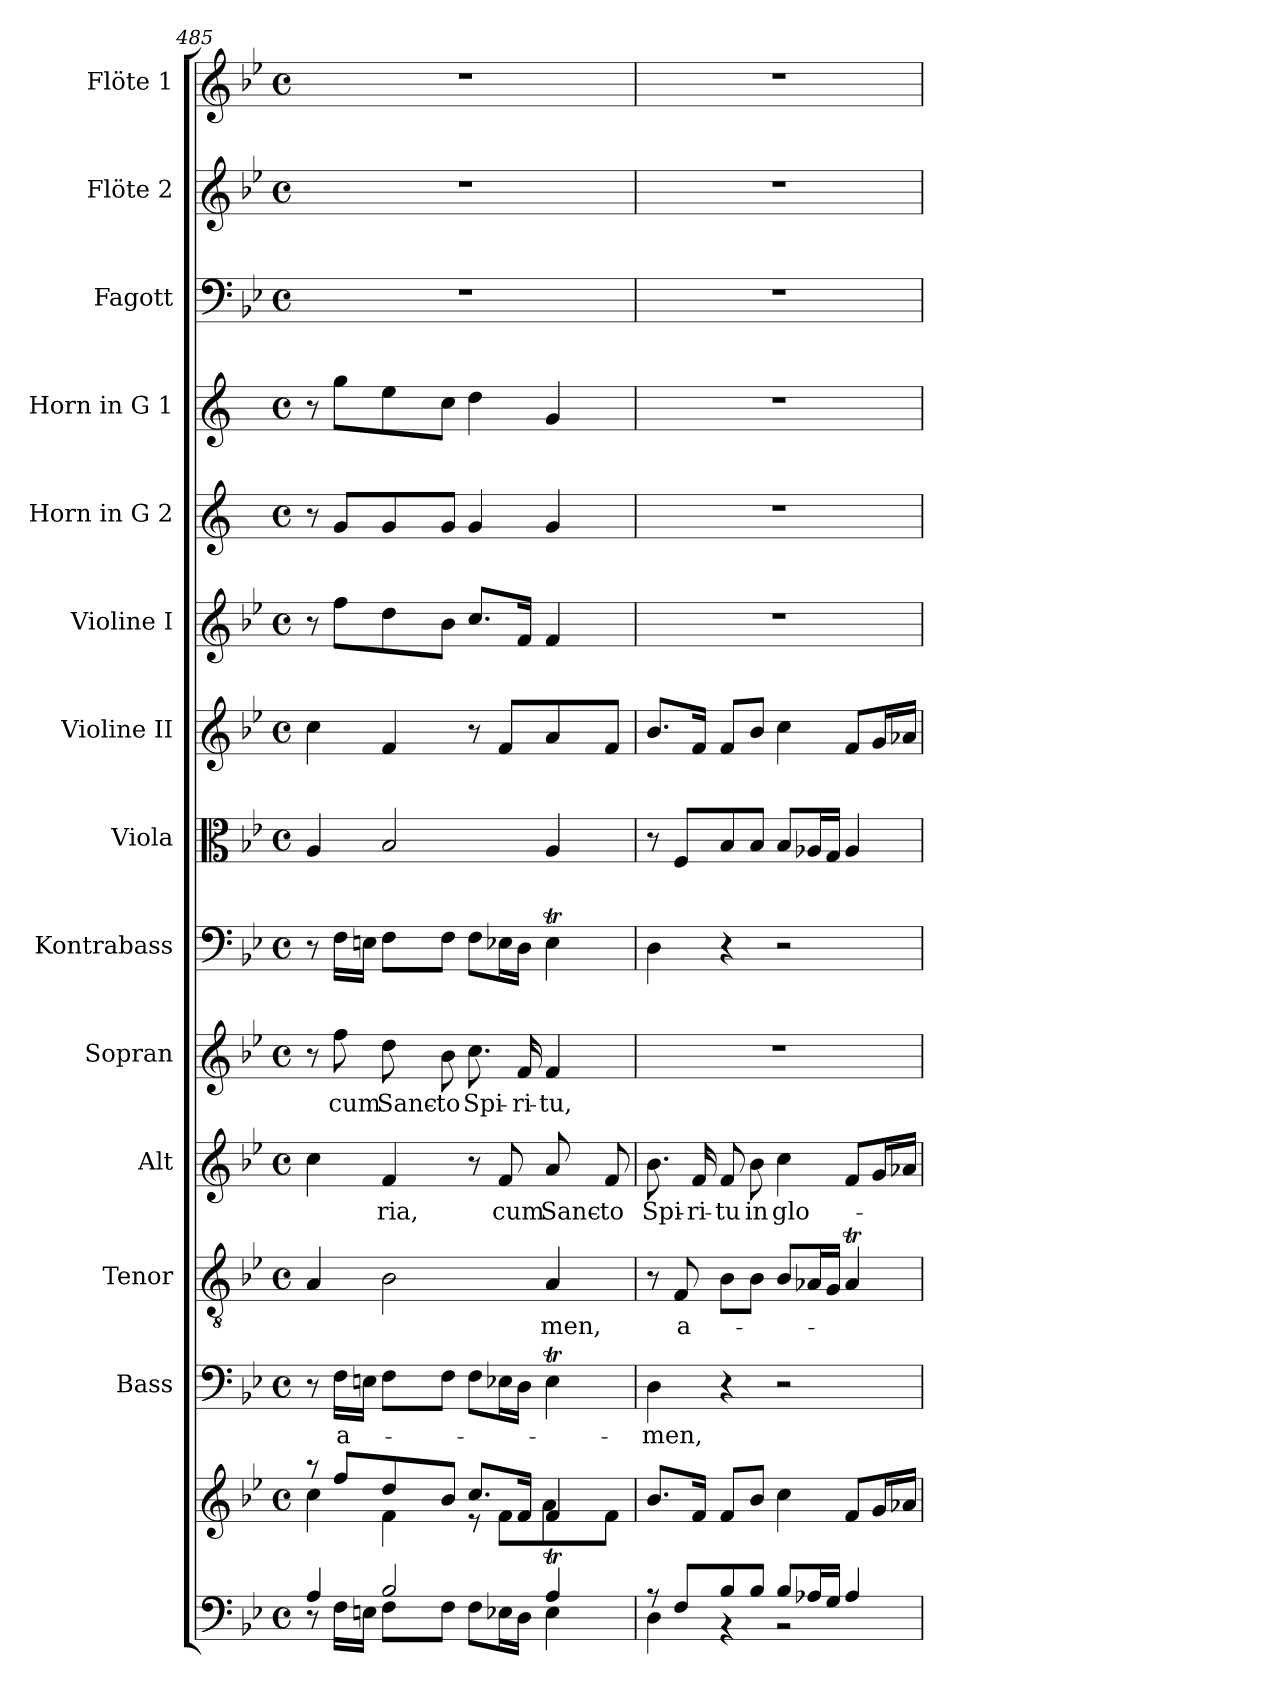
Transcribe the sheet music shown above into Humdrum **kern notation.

**kern	**kern	**kern	**text	**kern	**text	**kern	**text	**kern	**text	**kern	**kern	**kern	**kern	**kern	**kern	**kern	**kern	**kern
*part14	*part14	*part13	*part13	*part12	*part12	*part11	*part11	*part10	*part10	*part9	*part8	*part7	*part6	*part5	*part4	*part3	*part2	*part1
*staff15	*staff14	*staff13	*staff13	*staff12	*staff12	*staff11	*staff11	*staff10	*staff10	*staff9	*staff8	*staff7	*staff6	*staff5	*staff4	*staff3	*staff2	*staff1
*	*	*I"Bass	*	*I"Tenor	*	*I"Alt	*	*I"Sopran	*	*I"Kontrabass	*I"Viola	*I"Violine II	*I"Violine I	*I"Horn in G 2	*I"Horn in G 1	*I"Fagott	*I"Flöte 2	*I"Flöte 1
*	*	*I'B.	*	*I'T.	*	*I'A.	*	*I'S.	*	*I'Kb.	*I'Vla.	*I'Vl. II	*I'Vl. I	*	*	*I'Fg.	*I'Fl. 2	*I'Fl. 1
*clefF4	*clefG2	*clefF4	*	*clefGv2	*	*clefG2	*	*clefG2	*	*clefF4	*clefC3	*clefG2	*clefG2	*clefG2	*clefG2	*clefF4	*clefG2	*clefG2
*	*	*	*	*	*	*	*	*	*	*ITrd7c12	*	*	*	*ITrd1c2	*ITrd1c2	*	*	*
*k[b-e-]	*k[b-e-]	*k[b-e-]	*	*k[b-e-]	*	*k[b-e-]	*	*k[b-e-]	*	*k[b-e-]	*k[b-e-]	*k[b-e-]	*k[b-e-]	*k[b-e-]	*k[b-e-]	*k[b-e-]	*k[b-e-]	*k[b-e-]
*B-:	*B-:	*B-:	*	*B-:	*	*B-:	*	*B-:	*	*B-:	*B-:	*B-:	*B-:	*B-:	*B-:	*B-:	*B-:	*B-:
*M4/4	*M4/4	*M4/4	*	*M4/4	*	*M4/4	*	*M4/4	*	*M4/4	*M4/4	*M4/4	*M4/4	*M4/4	*M4/4	*M4/4	*M4/4	*M4/4
*met(c)	*met(c)	*met(c)	*	*met(c)	*	*met(c)	*	*met(c)	*	*met(c)	*met(c)	*met(c)	*met(c)	*met(c)	*met(c)	*met(c)	*met(c)	*met(c)
=485	=485	=485	=485	=485	=485	=485	=485	=485	=485	=485	=485	=485	=485	=485	=485	=485	=485	=485
*^	*^	*	*	*	*	*	*	*	*	*	*	*	*	*	*	*	*	*
4A/	8rC	8raa	4cc\	8r	.	4A/	.	4cc\	.	8r	.	8r	4A/	4cc\	8r	8r	8r	1r	1r	1r
!	!	!	!	!	!LO:LY:b	!	!	!	!	!	!LO:LY:b	!	!	!	!	!	!	!	!	!
.	16F\LL	8ff/L	.	16F\LL	a-	.	.	.	.	8ff\	cum	16FF\LL	.	.	8ff\L	8f/L	8ff\L	.	.	.
.	16En\JJ	.	.	16En\JJ	.	.	.	.	.	.	.	16EEn\JJ	.	.	.	.	.	.	.	.
!	!	!	!	!	!	!	!	!	!LO:LY:b	!	!LO:LY:b	!	!	!	!	!	!	!	!	!
2B-/	8F\L	8dd/	4f\	8F\L	.	2B-\	.	4f/	-ria,	8dd\	Sanc-	8FF\L	2B-/	4f/	8dd\	8f/	8dd\	.	.	.
!	!	!	!	!	!	!	!	!	!	!	!LO:LY:b	!	!	!	!	!	!	!	!	!
.	8F\J	8b-/J	.	8F\J	.	.	.	.	.	8b-\	-to	8FF\J	.	.	8b-\J	8f/J	8b-\J	.	.	.
!	!	!	!	!	!	!	!	!	!	!	!LO:LY:b	!	!	!	!	!	!	!	!	!
.	8F\L	8.cc/L	8re	8F\L	.	.	.	8r	.	8.cc\	Spi-	8FF\L	.	8r	8.cc/L	4f/	4cc\	.	.	.
!	!	!	!	!	!	!	!	!	!LO:LY:b	!	!	!	!	!	!	!	!	!	!	!
.	16E-X\L	.	8f\L	16E-X\L	.	.	.	8f/	cum	.	.	16EE-X\L	.	8f/L	.	.	.	.	.	.
!	!	!	!	!	!	!	!	!	!	!	!LO:LY:b	!	!	!	!	!	!	!	!	!
.	16D\JJ	16f/Jk	.	16D\JJ	.	.	.	.	.	16f/	-ri-	16DD\JJ	.	.	16f/Jk	.	.	.	.	.
!	!	!	!	!	!	!	!LO:LY:b	!	!LO:LY:b	!	!LO:LY:b	!	!	!	!	!	!	!	!	!
4At/	4E-\	4f/	8a\	4E-T\	.	4A/	-men,	8a/	Sanc-	4f/	-tu,	4EE-T\	4A/	8a/	4f/	4f/	4f/	.	.	.
!	!	!	!	!	!	!	!	!	!LO:LY:b	!	!	!	!	!	!	!	!	!	!	!
.	.	.	8f\J	.	.	.	.	8f/	-to	.	.	.	.	8f/J	.	.	.	.	.	.
=486	=486	=486	=486	=486	=486	=486	=486	=486	=486	=486	=486	=486	=486	=486	=486	=486	=486	=486	=486	=486
!	!	!	!	!	!LO:LY:b	!	!	!	!LO:LY:b	!	!	!	!	!	!	!	!	!	!	!
*	*	*v	*v	*	*	*	*	*	*	*	*	*	*	*	*	*	*	*	*	*
8rA	4D\	8.b-/L	4D\	-men,	8r	.	8.b-\	Spi-	1r	.	4DD\	8r	8.b-/L	1r	1r	1r	1r	1r	1r
!	!	!	!	!	!	!LO:LY:b	!	!	!	!	!	!	!	!	!	!	!	!	!
8F/L	.	.	.	.	8F/	a-	.	.	.	.	.	8F/L	.	.	.	.	.	.	.
!	!	!	!	!	!	!	!	!LO:LY:b	!	!	!	!	!	!	!	!	!	!	!
.	.	16f/Jk	.	.	.	.	16f/	-ri-	.	.	.	.	16f/Jk	.	.	.	.	.	.
!	!	!	!	!	!	!	!	!LO:LY:b	!	!	!	!	!	!	!	!	!	!	!
8B-/	4rBB	8f/L	4r	.	8B-\L	.	8f/	-tu	.	.	4r	8B-/	8f/L	.	.	.	.	.	.
!	!	!	!	!	!	!	!	!LO:LY:b	!	!	!	!	!	!	!	!	!	!	!
8B-/J	.	8b-/J	.	.	8B-\J	.	8b-\	in	.	.	.	8B-/J	8b-/J	.	.	.	.	.	.
!	!	!	!	!	!	!	!	!LO:LY:b	!	!	!	!	!	!	!	!	!	!	!
8B-/L	2rBB	4cc\	2r	.	8B-/L	.	4cc\	glo-	.	.	2r	8B-/L	4cc\	.	.	.	.	.	.
16A-X/L	.	.	.	.	16A-X/L	.	.	.	.	.	.	16A-X/L	.	.	.	.	.	.	.
16G/JJ	.	.	.	.	16G/JJ	.	.	.	.	.	.	16G/JJ	.	.	.	.	.	.	.
4A-/	.	8f/L	.	.	4A-T/	.	8f/L	.	.	.	.	4A-/	8f/L	.	.	.	.	.	.
.	.	16g/L	.	.	.	.	16g/L	.	.	.	.	.	16g/L	.	.	.	.	.	.
.	.	16a-X/JJ	.	.	.	.	16a-X/JJ	.	.	.	.	.	16a-X/JJ	.	.	.	.	.	.
*v	*v	*	*	*	*	*	*	*	*	*	*	*	*	*	*	*	*	*	*
=	=	=	=	=	=	=	=	=	=	=	=	=	=	=	=	=	=	=
*-	*-	*-	*-	*-	*-	*-	*-	*-	*-	*-	*-	*-	*-	*-	*-	*-	*-	*-
